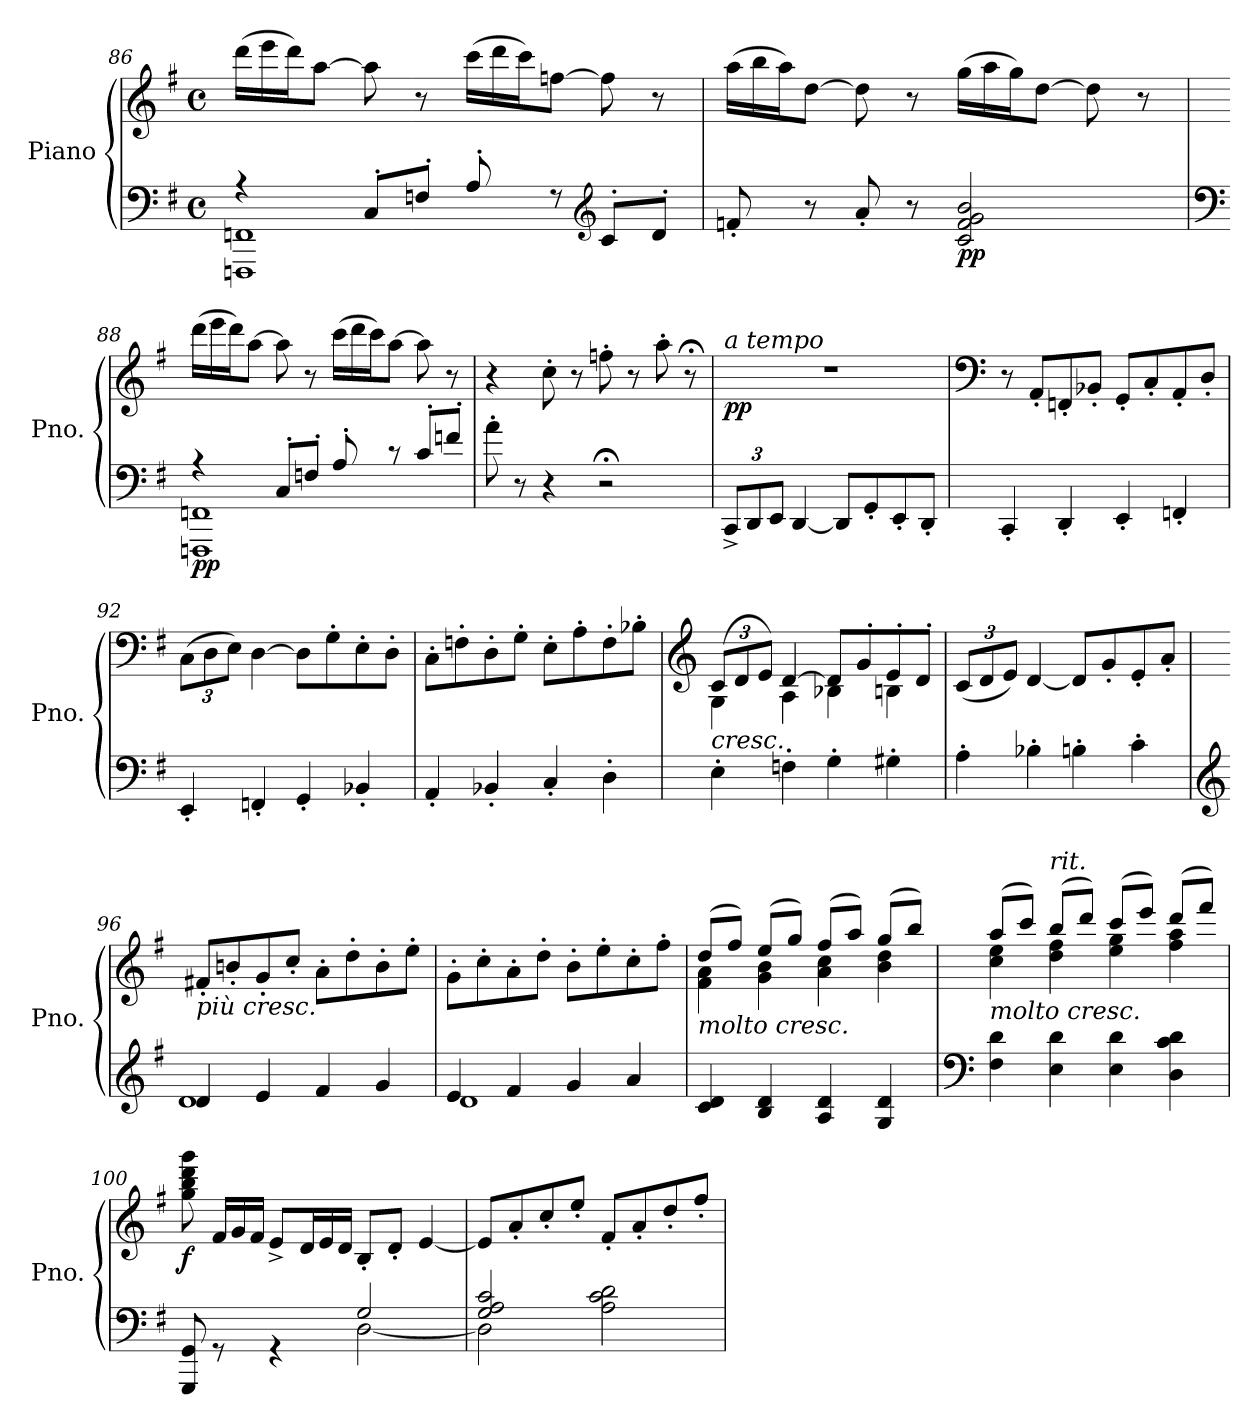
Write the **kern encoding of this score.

**kern	**kern	**dynam
*part1	*part1	*part1
*staff2	*staff1	*staff1/2
*I"Piano	*	*
*I'Pno.	*	*
*clefF4	*clefG2	*
*k[f#]	*k[f#]	*
*M4/4	*M4/4	*
*met(c)	*met(c)	*
*MM120	*MM120	*
=86	=86	=86
*^	*	*
*	*	*Xtuplet	*
4r	1FFFn 1FFn	(>24ddd\LL	.
.	.	24eee\	.
.	.	24ddd\J)	.
.	.	[8aa\J	.
8C'/L	.	8aa\]	.
8Fn'/J	.	8r	.
8A'/	.	(>24ccc\LL	.
.	.	24ddd\	.
.	.	24ccc\J)	.
8r	.	[8ffn\J	.
*clefG2	*	*	*
8c'/L	.	8ff\]	.
8d'/J	.	8r	.
*v	*v	*	*
!!LO:PB:g=z
=87	=87	=87
8fn'/	(>24aa\LL	.
.	24bb\	.
.	24aa\J)	.
8r	[8dd\J	.
8a'/	8dd\]	.
8r	8r	.
!	!	!LO:DY:b=2
2c/ 2f/ 2g/ 2b/	(>24gg\LL	pp
.	24aa\	.
.	24gg\J)	.
.	[8dd\J	.
.	8dd\]	.
.	8r	.
=88	=88	=88
*clefF4	*	*
*^	*	*
!	!	!	!LO:DY:b=2
4r	1FFFn 1FFn	(>24ddd\LL	pp
.	.	24eee\	.
.	.	24ddd\J)	.
.	.	[8aa\J	.
8C'/L	.	8aa\]	.
8Fn'/J	.	8r	.
8A'/	.	(>24ccc\LL	.
.	.	24ddd\	.
.	.	24ccc\J)	.
8r	.	[8aa\J	.
8c'/L	.	8aa\]	.
8fn'/J	.	8r	.
*v	*v	*	*
=89	=89	=89
*	*MM110	*
8a'\	4r	.
8r	.	.
*	*MM100	*
4r	8cc'\	.
.	8r	.
*	*MM90	*
2r;<	8ffn'\	.
.	8r	.
*	*MM80	*
.	8aa'\	.
.	8r;<	.
=90	=90	=90
*Xbrackettup	*	*
*	*MM136	*
!	!LO:TX:a:i:t=a tempo	!
!	!	!LO:DY:b
12CC^/L	1r	pp
12DD/	.	.
12EE/J	.	.
[4DD/	.	.
8DD/L]	.	.
8GG'/	.	.
8EE'/	.	.
8DD'/J	.	.
!!LO:LB:g=z
=91	=91	=91
*	*clefF4	*
4CC'/	8r	.
.	8AA'/L	.
4DD'/	8FFn'/	.
.	8BB-X'/J	.
4EE'/	8GG'/L	.
.	8C'/	.
4FFn'/	8AA'/	.
.	8D'/J	.
=92	=92	=92
*	*tuplet	*
*	*Xbrackettup	*
4EE'/	(>12C\L	.
.	12D\	.
.	12E\J)	.
4FFn'/	[4D\	.
4GG'/	8D\L]	.
.	8G'\	.
4BB-X'/	8E'\	.
.	8D'\J	.
=93	=93	=93
4AA'/	8C'\L	.
.	8Fn'\	.
4BB-X'/	8D'\	.
.	8G'\J	.
4C'/	8E'\L	.
.	8A'\	.
4D'\	8F'\	.
.	8B-X'\J	.
=94	=94	=94
*	*clefG2	*
*	*^	*
!	!LO:TX:b:i:t=cresc.	!	!
4E'\	(>12c/L	4G\	.
.	12d/	.	.
.	12e/J)	.	.
4Fn'\	[4d/	4A\	.
4G'\	8d/L]	4B-X\	.
.	8g'/	.	.
4G#X'\	8e'/	4Bn\	.
.	8d'/J	.	.
*	*v	*v	*
!!LO:LB:g=z
=95	=95	=95
4A'\	(<12c/L	.
.	12d/	.
.	12e/J)	.
4B-X'\	[4d/	.
4Bn'\	8d/L]	.
.	8g'/	.
4c'\	8e'/	.
.	8a'/J	.
=96	=96	=96
*clefG2	*	*
*^	*	*
!	!	!LO:TX:b:i:t=più cresc.	!
4d/	1d	8f#X'/L	.
.	.	8bn'/	.
4e/	.	8g'/	.
.	.	8cc'/J	.
4f#/	.	8a'\L	.
.	.	8dd'\	.
4g/	.	8b'\	.
.	.	8ee'\J	.
=97	=97	=97	=97
4e/	1d	8g'\L	.
.	.	8cc'\	.
4f#/	.	8a'\	.
.	.	8dd'\J	.
4g/	.	8b'\L	.
.	.	8ee'\	.
4a/	.	8cc'\	.
.	.	8ff#'\J	.
*v	*v	*	*
=98	=98	=98
*	*^	*
!	!LO:TX:b:i:t=molto cresc.	!	!
4c/ 4d/	(>8dd/L	4f#\ 4a\	.
.	8ff#/J)	.	.
4B/ 4d/	(>8ee/L	4g\ 4b\	.
.	8gg/J)	.	.
4A/ 4d/	(>8ff#/L	4a\ 4cc\	.
.	8aa/J)	.	.
4G/ 4d/	(>8gg/L	4b\ 4dd\	.
.	8bb/J)	.	.
!!LO:LB:g=z	!!
=99	=99	=99	=99
*clefF4	*	*	*
!	!LO:TX:b:i:t=molto cresc.	!	!
4F#\ 4d\	(>8aa/L	4cc\ 4ee\	.
.	8ccc/J)	.	.
*	*MM130	*	*
!	!LO:TX:a:i:t=rit.	!	!
4E\ 4d\	(>8bb/L	4dd\ 4ff#\	.
.	8ddd/J)	.	.
*	*MM120	*	*
4E\ 4d\	(>8ccc/L	4ee\ 4gg\	.
.	8eee/J)	.	.
*	*MM110	*	*
4D\ 4c\ 4d\	(>8ddd/L	4ff#\ 4aa\	.
.	8fff#/J)	.	.
*	*v	*v	*
=100	=100	=100
*	*MM136	*
*^	*	*
!	!	!	!LO:DY:b
8GGG/ 8GG/	2ryy	8gg\ 8bb\ 8ddd\ 8ggg\	f
*	*	*Xtuplet	*
8rGG	.	24f#/LL	.
.	.	24g/	.
.	.	24f#/JJ	.
4rGG	.	8e^/L	.
.	.	24d/L	.
.	.	24e/	.
.	.	24d/JJ	.
2G/	[2D\	8B'/L	.
.	.	8d'/J	.
.	.	[4e/	.
=101	=101	=101	=101
2G/ 2A/ 2c/	2D\]	8e/L]	.
.	.	8a'/	.
.	.	8cc'/	.
.	.	8ee'/J	.
2A\ 2c\ 2d\	2ryy	8f#'/L	.
.	.	8a'/	.
.	.	8dd'/	.
.	.	8ff#'/J	.
*v	*v	*	*
=	=	=
*-	*-	*-
